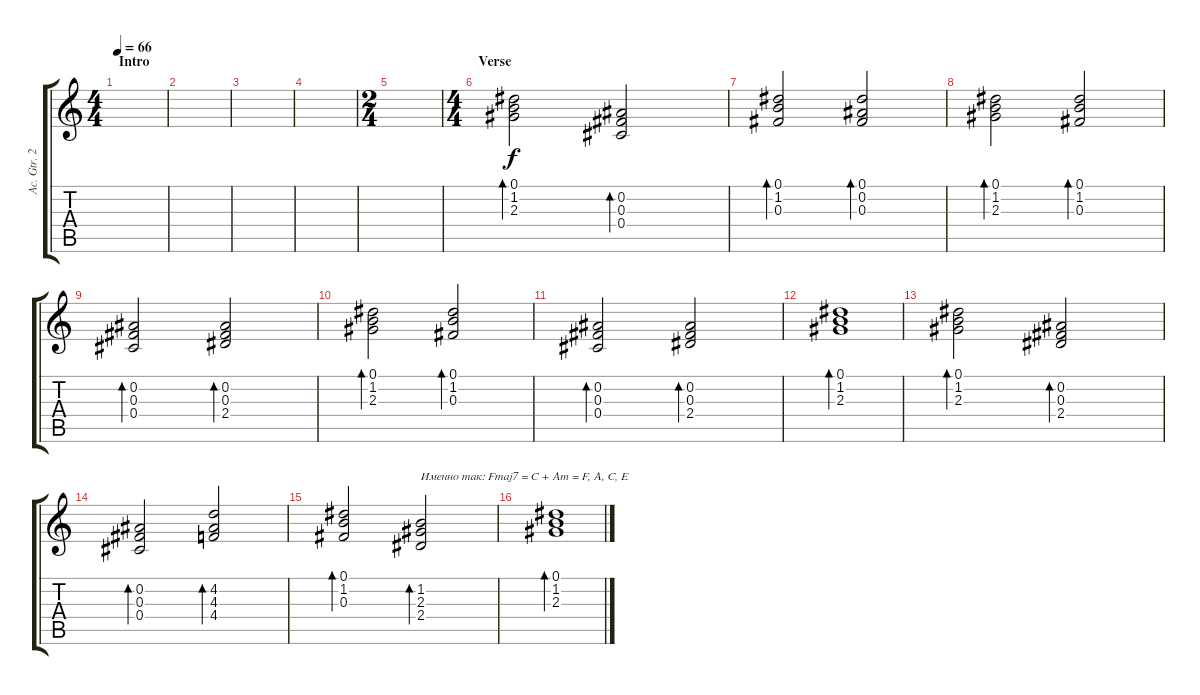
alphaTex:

\track ("Ac. Gtr. 2" "Ac. Gtr. 2") {instrument acousticguitarsteel}
\staff {score tabs}
\tuning (Eb4 Bb3 Gb3 Db3 Ab2 Eb2) {hide}
\ts (4 4)
\section ("" "Intro")
\tempo 66
\clef g2
\ks c
|
|
|
|
\ts (2 4)
|
\ts (4 4)
\section ("" "Verse")
(0.1 1.2 2.3).2{bd 60} (0.2 0.3 0.4).2{bd 60} |
(0.1 1.2 0.3).2{bd 60} (0.1 0.2 0.3).2{bd 60} |
(0.1 1.2 2.3).2{bd 60} (0.1 1.2 0.3).2{bd 60} |
(0.2 0.3 0.4).2{bd 60} (0.2 0.3 2.4).2{bd 60} |
(0.1 1.2 2.3).2{bd 60} (0.1 1.2 0.3).2{bd 60} |
(0.2 0.3 0.4).2{bd 60} (0.2 0.3 2.4).2{bd 60} |
(0.1 1.2 2.3).1{bd 60} |
(0.1 1.2 2.3).2{bd 60} (0.2 0.3 2.4).2{bd 60} |
(0.2 0.3 0.4).2{bd 60} (4.2 4.3 4.4).2{bd 60} |
(0.1 1.2 0.3).2{bd 60} (1.2 2.3 2.4).2{bd 60 txt "Именно так: Fmaj7 = C + Am = F, A, C, E"} |
(0.1 1.2 2.3).1{bd 60}
